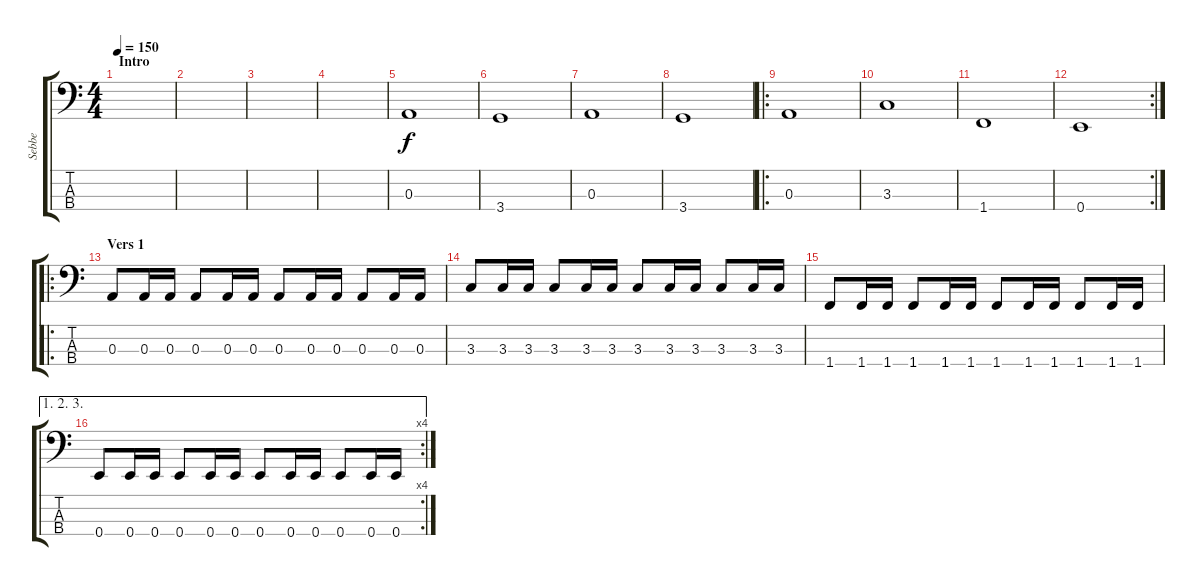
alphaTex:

\track ("Sebbe" "Sebbe") {instrument electricbassfinger}
\staff {score tabs}
\tuning (G2 D2 A1 E1) {hide}
\ts (4 4)
\section ("" "Intro")
\tempo 150
\clef f4
\ks c
|
|
|
|
0.3.1 |
3.4.1 |
0.3.1 |
3.4.1 |
\ro
0.3.1 |
3.3.1 |
1.4.1 |
\rc 2
0.4.1 |
\ro
\section ("" "Vers 1")
0.3.8 0.3.16 0.3.16 0.3.8 0.3.16 0.3.16 0.3.8 0.3.16 0.3.16 0.3.8 0.3.16 0.3.16 |
3.3.8 3.3.16 3.3.16 3.3.8 3.3.16 3.3.16 3.3.8 3.3.16 3.3.16 3.3.8 3.3.16 3.3.16 |
1.4.8 1.4.16 1.4.16 1.4.8 1.4.16 1.4.16 1.4.8 1.4.16 1.4.16 1.4.8 1.4.16 1.4.16 |
\ae (1 2 3)
\rc 4
0.4.8 0.4.16 0.4.16 0.4.8 0.4.16 0.4.16 0.4.8 0.4.16 0.4.16 0.4.8 0.4.16 0.4.16
